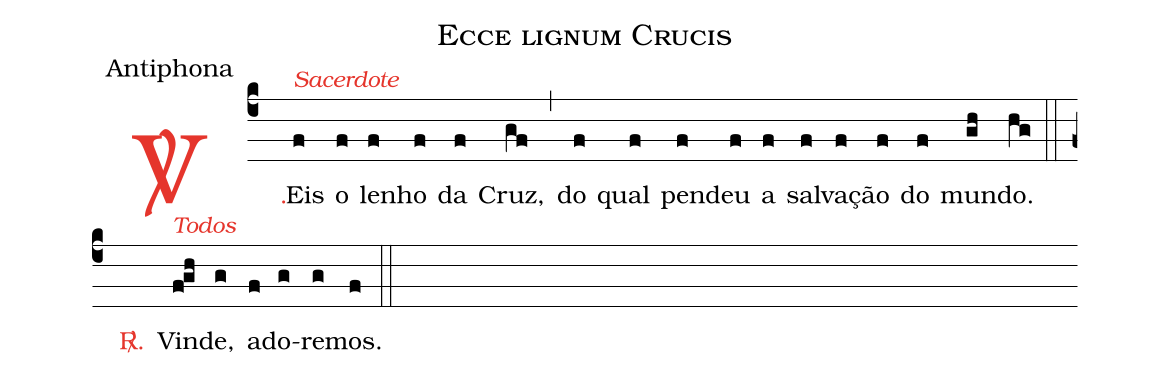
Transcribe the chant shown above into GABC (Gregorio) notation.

name: Ecce lignum Crucis;
office-part: Antiphona;
%%
(c4)

<c><sp>V/</sp>.</c>() Eis<alt>\textcolor{gregoriocolor}{Sacerdote}</alt>(f) o(f) le(f)nho(f) da(f) Cruz,(gf) (,) do(f) qual(f) pen(f)deu(f) a(f) sal(f)va(f)ção(f) do(f) mun(gh)do.(hg)

(::)

<c><sp>R/</sp>.</c>() Vin<alt>\textcolor{gregoriocolor}{Todos}</alt>(f!gh)de,(g) a(f)do(g)re(g)mos.(f)

(::)
